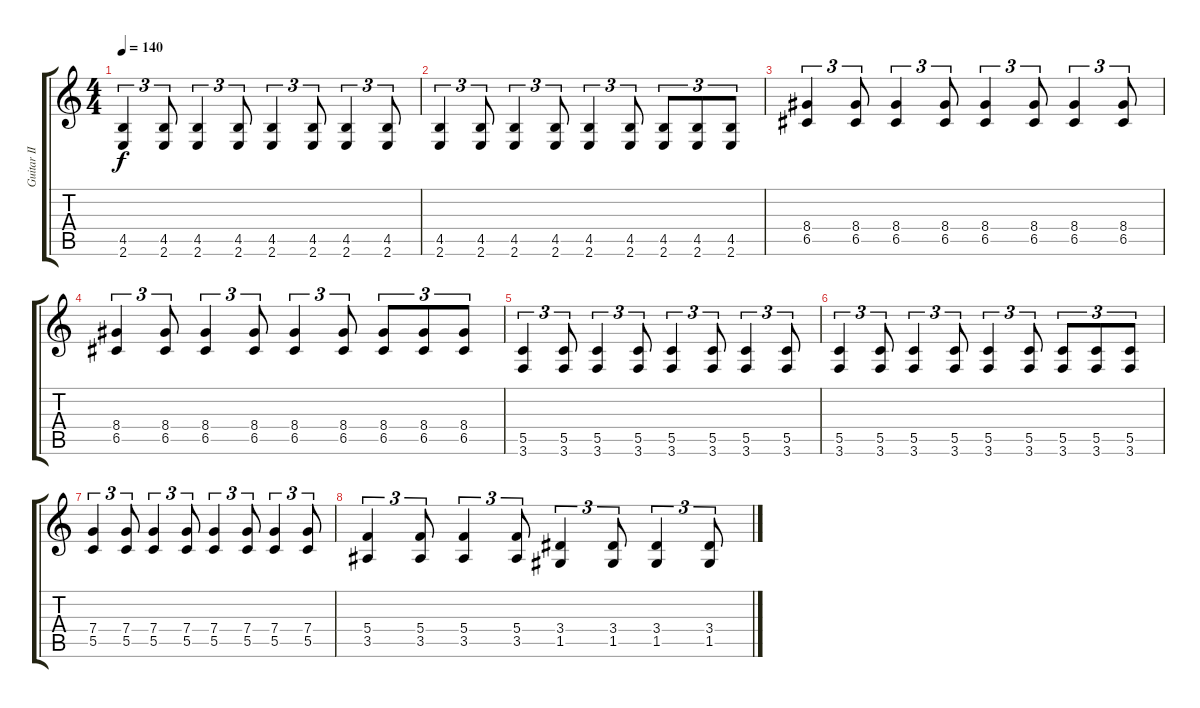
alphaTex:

\track ("Guitar II" "Guitar II") {instrument distortionguitar}
\staff {score tabs}
\tuning (D4 A3 F3 C3 G2 D2) {hide}
\ts (4 4)
\tempo 140
\clef g2
\ks c
(4.5 2.6).4{tu (3 2) dy f} (4.5 2.6).8{tu (3 2)} (4.5 2.6).4{tu (3 2)} (4.5 2.6).8{tu (3 2)} (4.5 2.6).4{tu (3 2)} (4.5 2.6).8{tu (3 2)} (4.5 2.6).4{tu (3 2)} (4.5 2.6).8{tu (3 2)} |
(4.5 2.6).4{tu (3 2)} (4.5 2.6).8{tu (3 2)} (4.5 2.6).4{tu (3 2)} (4.5 2.6).8{tu (3 2)} (4.5 2.6).4{tu (3 2)} (4.5 2.6).8{tu (3 2)} (4.5 2.6).8{tu (3 2)} (4.5 2.6).8{tu (3 2)} (4.5 2.6).8{tu (3 2)} |
(8.4 6.5).4{tu (3 2)} (8.4 6.5).8{tu (3 2)} (8.4 6.5).4{tu (3 2)} (8.4 6.5).8{tu (3 2)} (8.4 6.5).4{tu (3 2)} (8.4 6.5).8{tu (3 2)} (8.4 6.5).4{tu (3 2)} (8.4 6.5).8{tu (3 2)} |
(8.4 6.5).4{tu (3 2)} (8.4 6.5).8{tu (3 2)} (8.4 6.5).4{tu (3 2)} (8.4 6.5).8{tu (3 2)} (8.4 6.5).4{tu (3 2)} (8.4 6.5).8{tu (3 2)} (8.4 6.5).8{tu (3 2)} (8.4 6.5).8{tu (3 2)} (8.4 6.5).8{tu (3 2)} |
(5.5 3.6).4{tu (3 2)} (5.5 3.6).8{tu (3 2)} (5.5 3.6).4{tu (3 2)} (5.5 3.6).8{tu (3 2)} (5.5 3.6).4{tu (3 2)} (5.5 3.6).8{tu (3 2)} (5.5 3.6).4{tu (3 2)} (5.5 3.6).8{tu (3 2)} |
(5.5 3.6).4{tu (3 2)} (5.5 3.6).8{tu (3 2)} (5.5 3.6).4{tu (3 2)} (5.5 3.6).8{tu (3 2)} (5.5 3.6).4{tu (3 2)} (5.5 3.6).8{tu (3 2)} (5.5 3.6).8{tu (3 2)} (5.5 3.6).8{tu (3 2)} (5.5 3.6).8{tu (3 2)} |
(7.4 5.5).4{tu (3 2)} (7.4 5.5).8{tu (3 2)} (7.4 5.5).4{tu (3 2)} (7.4 5.5).8{tu (3 2)} (7.4 5.5).4{tu (3 2)} (7.4 5.5).8{tu (3 2)} (7.4 5.5).4{tu (3 2)} (7.4 5.5).8{tu (3 2)} |
(5.4 3.5).4{tu (3 2)} (5.4 3.5).8{tu (3 2)} (5.4 3.5).4{tu (3 2)} (5.4 3.5).8{tu (3 2)} (3.4 1.5).4{tu (3 2)} (3.4 1.5).8{tu (3 2)} (3.4 1.5).4{tu (3 2)} (3.4 1.5).8{tu (3 2)}
